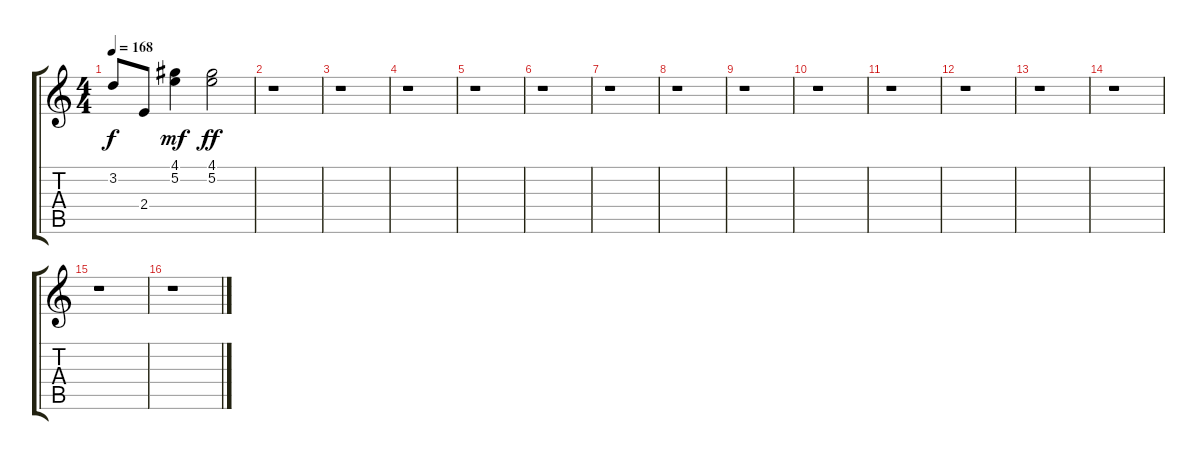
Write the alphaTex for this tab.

\track "" {instrument electricguitarjazz}
\staff {score tabs}
\tuning (E4 B3 G3 D3 A2 E2) {hide}
\ts (4 4)
\tempo 168
\clef g2
\ks c
3.2{t}.8{dy f} 2.4.8 (4.1 5.2).4{dy mf} (4.1 5.2).2{dy ff} |
r.1 |
r.1 |
r.1 |
r.1 |
r.1 |
r.1 |
r.1 |
r.1 |
r.1 |
r.1 |
r.1 |
r.1 |
r.1 |
r.1 |
r.1
